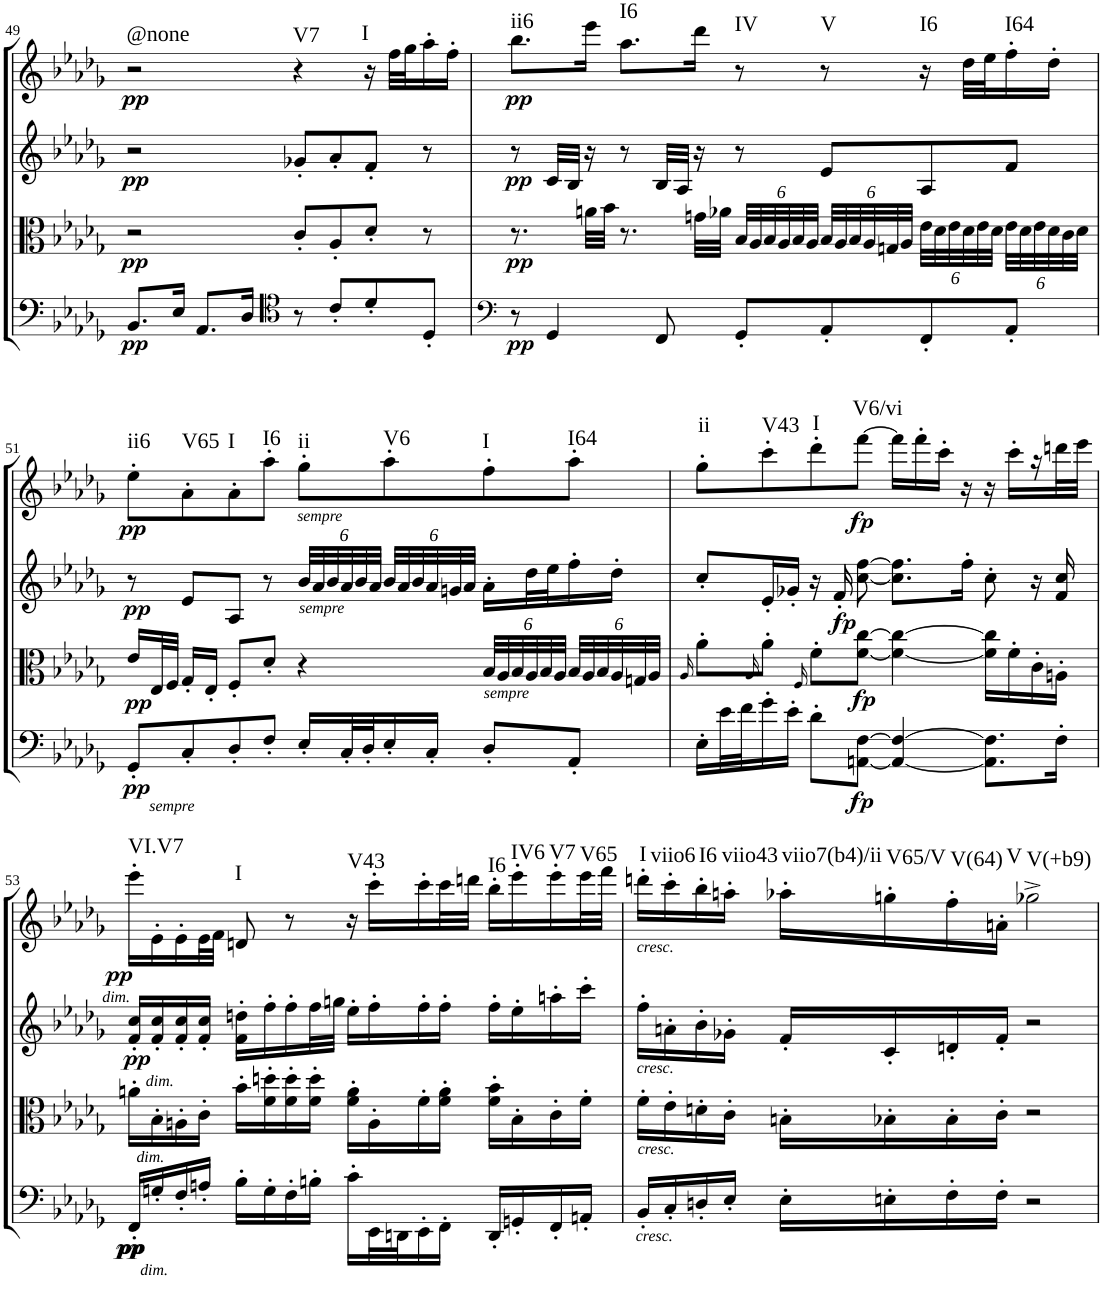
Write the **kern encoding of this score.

**kern	**dynam	**kern	**dynam	**kern	**dynam	**kern	**dynam	**harte
*part4	*part4	*part3	*part3	*part2	*part2	*part1	*part1	*part1
*staff4	*staff4	*staff3	*staff3	*staff2	*staff2	*staff1	*staff1	*
*I"Cello	*	*I"Viola	*	*I"2nd Violin	*	*I"1st Violin	*	*
*	*	*I'Vla	*	*I'Vln	*	*I'Vln	*	*
!!LO:PB:g=z
*clefF4	*	*clefC3	*	*clefG2	*	*clefG2	*	*
*k[b-e-a-d-g-]	*	*k[b-e-a-d-g-]	*	*k[b-e-a-d-g-]	*	*k[b-e-a-d-g-]	*	*
*D-:	*	*D-:	*	*D-:	*	*D-:	*	*
*M4/4	*	*M4/4	*	*M4/4	*	*M4/4	*	*
*met(c)	*	*met(c)	*	*met(c)	*	*met(c)	*	*
=49	=49	=49	=49	=49	=49	=49	=49	=49
!	!LO:DY:b	!	!LO:DY:b	!	!LO:DY:b	!	!LO:DY:b	!LO:H:kt=@none
8.BB-/L	pp	2r	pp	2r	pp	2r	pp	N
16E-/Jk	.	.	.	.	.	.	.	.
8.AA-/L	.	.	.	.	.	.	.	.
16D-/Jk	.	.	.	.	.	.	.	.
*clefC4	*	*	*	*	*	*	*	*
!	!	!	!	!	!	!	!	!LO:H:kt=V7
8r	.	8c'/L	.	8g-X'/L	.	4r	.	N
8c'/L	.	8A-'/	.	8a-'/	.	.	.	.
!	!	!	!	!	!	!	!	!LO:H:kt=I
8d-'/	.	8d-'/J	.	8f'/J	.	16r	.	N
.	.	.	.	.	.	32ff\LLL	.	.
.	.	.	.	.	.	32gg-\J	.	.
8D-'/J	.	8r	.	8r	.	16aa-'\	.	.
.	.	.	.	.	.	16ff'\JJ	.	.
=50	=50	=50	=50	=50	=50	=50	=50	=50
*clefF4	*	*	*	*	*	*	*	*
!	!LO:DY:b	!	!LO:DY:b	!	!LO:DY:b	!	!LO:DY:b	!LO:H:kt=ii6
8r	pp	8.r	pp	8r	pp	8.bb-\L	pp	N
4GG-/	.	.	.	32c/LLL	.	.	.	.
.	.	.	.	32B-/JJJ	.	.	.	.
.	.	32an\LLL	.	16r	.	16eee-\Jk	.	.
.	.	32b-\JJJ	.	.	.	.	.	.
!	!	!	!	!	!	!	!	!LO:H:kt=I6
.	.	8.r	.	8r	.	8.aa-\L	.	N
8FF/	.	.	.	32B-/LLL	.	.	.	.
.	.	.	.	32A-/JJJ	.	.	.	.
.	.	32gn\LLL	.	16r	.	16ddd-\Jk	.	.
.	.	32a-X\JJJ	.	.	.	.	.	.
*	*	*Xbrackettup	*	*	*	*	*	*
!	!	!	!	!	!	!	!	!LO:H:kt=IV
8GG-'/L	.	48B-/LLL	.	8r	.	8r	.	N
.	.	48A-/	.	.	.	.	.	.
.	.	48B-/	.	.	.	.	.	.
.	.	48A-/	.	.	.	.	.	.
.	.	48B-/	.	.	.	.	.	.
.	.	48A-/JJJ	.	.	.	.	.	.
!	!	!	!	!	!	!	!	!LO:H:kt=V
8AA-'/	.	48B-/LLL	.	8e-/L	.	8r	.	N
.	.	48A-/	.	.	.	.	.	.
.	.	48B-/	.	.	.	.	.	.
.	.	48A-/	.	.	.	.	.	.
.	.	48Gn/	.	.	.	.	.	.
.	.	48A-/JJJ	.	.	.	.	.	.
!	!	!	!	!	!	!	!	!LO:H:kt=I6
8FF'/	.	48e-\LLL	.	8A-/	.	16r	.	N
.	.	48d-\	.	.	.	.	.	.
.	.	48e-\	.	.	.	.	.	.
.	.	48d-\	.	.	.	32dd-\LLL	.	.
.	.	48e-\	.	.	.	.	.	.
.	.	.	.	.	.	32ee-\J	.	.
.	.	48d-\JJJ	.	.	.	.	.	.
!	!	!	!	!	!	!	!	!LO:H:kt=I64
8AA-'/J	.	48e-\LLL	.	8f/J	.	16ff'\	.	N
.	.	48d-\	.	.	.	.	.	.
.	.	48e-\	.	.	.	.	.	.
.	.	48d-\	.	.	.	16dd-'\JJ	.	.
.	.	48c\	.	.	.	.	.	.
.	.	48d-\JJJ	.	.	.	.	.	.
!!LO:LB:g=z
=51	=51	=51	=51	=51	=51	=51	=51	=51
!LO:TX:b:i:t=sempre	!	!	!	!	!	!	!	!
!	!LO:DY:b	!	!LO:DY:b	!	!LO:DY:b	!	!LO:DY:b	!LO:H:kt=ii6
8GG-'/L	pp	16e-/LL	pp	8r	pp	8ee-'\L	pp	N
.	.	32E-/L	.	.	.	.	.	.
.	.	32F/JJJ	.	.	.	.	.	.
!	!	!	!	!	!	!	!	!LO:H:kt=V65
8C'/	.	16G-'/LL	.	8e-/L	.	8a-'\	.	N
.	.	16E-'/JJ	.	.	.	.	.	.
!	!	!	!	!	!	!	!	!LO:H:kt=I
8D-'/	.	8F'/L	.	8A-/J	.	8a-'\	.	N
!	!	!	!	!	!	!	!	!LO:H:kt=I6
8F'/J	.	8d-'/J	.	8r	.	8aa-'\J	.	N
*	*	*	*	*Xbrackettup	*	*	*	*
!	!	!	!	!	!	!LO:TX:b:i:t=sempre	!	!
!	!	!	!	!LO:TX:b:i:t=sempre	!	!	!	!LO:H:kt=ii
16E-'/LL	.	4r	.	48b-/LLL	.	8gg-'\L	.	N
.	.	.	.	48a-/	.	.	.	.
.	.	.	.	48b-/	.	.	.	.
32C'/L	.	.	.	48a-/	.	.	.	.
.	.	.	.	48b-/	.	.	.	.
32D-'/J	.	.	.	.	.	.	.	.
.	.	.	.	48a-/JJJ	.	.	.	.
!	!	!	!	!	!	!	!	!LO:H:kt=V6
16E-'/	.	.	.	48b-/LLL	.	8aa-'\	.	N
.	.	.	.	48a-/	.	.	.	.
.	.	.	.	48b-/	.	.	.	.
16C'/JJ	.	.	.	48a-/	.	.	.	.
.	.	.	.	48gn/	.	.	.	.
.	.	.	.	48a-/JJJ	.	.	.	.
!	!	!LO:TX:b:i:t=sempre	!	!	!	!	!	!LO:H:kt=I
8D-'/L	.	48B-/LLL	.	16a-'\LL	.	8ff'\	.	N
.	.	48A-/	.	.	.	.	.	.
.	.	48B-/	.	.	.	.	.	.
.	.	48A-/	.	32dd-\L	.	.	.	.
.	.	48B-/	.	.	.	.	.	.
.	.	.	.	32ee-\J	.	.	.	.
.	.	48A-/JJJ	.	.	.	.	.	.
!	!	!	!	!	!	!	!	!LO:H:kt=I64
8AA-'/J	.	48B-/LLL	.	16ff'\	.	8aa-'\J	.	N
.	.	48A-/	.	.	.	.	.	.
.	.	48B-/	.	.	.	.	.	.
.	.	48A-/	.	16dd-'\JJ	.	.	.	.
.	.	48Gn/	.	.	.	.	.	.
.	.	48A-/JJJ	.	.	.	.	.	.
=52	=52	=52	=52	=52	=52	=52	=52	=52
.	.	16qA-/	.	.	.	.	.	.
!	!	!	!	!	!	!	!	!LO:H:kt=ii
16E-'\LL	.	8a-'\L	.	8cc'/L	.	8gg-'\L	.	N
32e-\L	.	.	.	.	.	.	.	.
32f\J	.	.	.	.	.	.	.	.
.	.	16qA-/	.	.	.	.	.	.
!	!	!	!	!	!	!	!	!LO:H:kt=V43
16g-'\	.	8a-'\J	.	16e-'/L	.	8ccc'\	.	N
16e-'\JJ	.	.	.	16g-X'/JJ	.	.	.	.
.	.	16qF/	.	.	.	.	.	.
!	!	!	!	!	!	!	!	!LO:H:kt=I
8d-'\L	.	8f'\L	.	16r	.	8ddd-'\	.	N
!	!	!	!	!	!LO:DY:b	!	!	!
.	.	.	.	16f'/	fp	.	.	.
!	!LO:DY:b	!	!LO:DY:b	!	!	!	!LO:DY:b	!LO:H:kt=V6/vi
[8AAn\ [8F\J	fp	[8f\ [8cc\J	fp	[8cc\ [8ff\	.	[8fff\J	fp	N
4AA/_ 4F/_	.	4f\_ 4cc\_	.	8.cc\] 8.ff\]L	.	16fff\LL]	.	.
.	.	.	.	.	.	16fff'\	.	.
.	.	.	.	.	.	16ccc'\JJ	.	.
.	.	.	.	16ff'\Jk	.	16r	.	.
8.AA\] 8.F\]L	.	16f\] 16cc\]LL	.	8cc'\	.	16r	.	.
.	.	16f'\	.	.	.	16ccc'\LL	.	.
.	.	16c'\	.	16r	.	16r	.	.
16F'\Jk	.	16An'\JJ	.	16f/ 16cc/	.	32dddn\L	.	.
.	.	.	.	.	.	32eee-\JJJ	.	.
!!LO:LB:g=z
=53	=53	=53	=53	=53	=53	=53	=53	=53
!	!	!	!	!	!	!LO:TX:b:i:t=dim.	!	!
!	!	!	!	!LO:TX:b:i:t=dim.	!	!	!	!
!	!	!LO:TX:b:i:t=dim.	!	!	!	!	!	!
!LO:TX:b:i:t=dim.	!	!	!	!	!	!	!	!
!	!LO:DY:b	!	!	!	!	!	!	!
!	!LO:DY:n=1:b	!	!	!	!LO:DY:b	!	!LO:DY:b	!LO:H:kt=VI.V7
16FF'/LL	pp pp	16an'\LL	.	16f/' 16cc/'LL	pp	16eee-'\LL	pp	N
16Gn'/	.	16B-'\	.	16f/' 16cc/'	.	16e-'\	.	.
16F'/	.	16An'\	.	16f/' 16cc/'	.	16e-'\	.	.
16An'/JJ	.	16c'\JJ	.	16f/' 16cc/'JJ	.	32e-\L	.	.
.	.	.	.	.	.	32f\JJJ	.	.
!	!	!	!	!	!	!	!	!LO:H:kt=I
16B-'\LL	.	16b-'\LL	.	16f\' 16ddn\'LL	.	8dn/	.	N
16G'\	.	16f\' 16ddn\'	.	16ff'\	.	.	.	.
16F'\	.	16f\' 16dd\'	.	16ff'\	.	8r	.	.
16Bn'\JJ	.	16f\' 16dd\'JJ	.	32ff\L	.	.	.	.
.	.	.	.	32ggn\JJJ	.	.	.	.
!	!	!	!	!	!	!	!	!LO:H:kt=V43
16c'\LL	.	16f\' 16a\'LL	.	16ee-'\LL	.	16r	.	N
32EE-\L	.	16A'\	.	16ff'\	.	16ccc'\LL	.	.
32DDn\J	.	.	.	.	.	.	.	.
16EE-'\	.	16f'\	.	16ff'\	.	16ccc'\	.	.
16FF'\JJ	.	16f\' 16a\'JJ	.	16ff'\JJ	.	32ccc\L	.	.
.	.	.	.	.	.	32dddn\JJJ	.	.
!	!	!	!	!	!	!	!	!LO:H:kt=I6
16DD'/LL	.	16f\' 16b-\'LL	.	16ff'\LL	.	16bb-'\LL	.	N
!	!	!	!	!	!	!	!	!LO:H:kt=IV6
16GGn'/	.	16B-'\	.	16ee-'\	.	16eee-'\	.	N
!	!	!	!	!	!	!	!	!LO:H:kt=V7
16FF'/	.	16c'\	.	16aan'\	.	16eee-'\	.	N
!	!	!	!	!	!	!	!	!LO:H:kt=V65
16AAn'/JJ	.	16f'\JJ	.	16ccc'\JJ	.	32eee-\L	.	N
.	.	.	.	.	.	32fff\JJJ	.	.
=54	=54	=54	=54	=54	=54	=54	=54	=54
!	!	!	!	!	!	!LO:TX:b:i:t=cresc.	!	!
!	!	!	!	!LO:TX:b:i:t=cresc.	!	!	!	!
!	!	!LO:TX:b:i:t=cresc.	!	!	!	!	!	!
!LO:TX:b:i:t=cresc.	!	!	!	!	!	!	!	!LO:H:kt=I
16BB-'/LL	.	16f'\LL	.	16ff'\LL	.	16dddn'\LL	.	N
!	!	!	!	!	!	!	!	!LO:H:kt=viio6
16C'/	.	16e-'\	.	16an'\	.	16ccc'\	.	N
!	!	!	!	!	!	!	!	!LO:H:kt=I6
16Dn'/	.	16dn'\	.	16b-'\	.	16bb-'\	.	N
!	!	!	!	!	!	!	!	!LO:H:kt=viio43
16E-'/JJ	.	16c'\JJ	.	16g-X'\JJ	.	16aan'\JJ	.	N
!	!	!	!	!	!	!	!	!LO:H:kt=viio7(b4)/ii
16E-'\LL	.	16Bn'\LL	.	16f'/LL	.	16aa-X'\LL	.	N
!	!	!	!	!	!	!	!	!LO:H:kt=V65/V
16En'\	.	16B-X'\	.	16c'/	.	16ggn'\	.	N
!	!	!	!	!	!	!	!	!LO:H:kt=V(64)
16F'\	.	16B-'\	.	16dn'/	.	16ff'\	.	N
!	!	!	!	!	!	!	!	!LO:H:kt=V
16F'\JJ	.	16c'\JJ	.	16f'/JJ	.	16an'\JJ	.	N
!	!	!	!	!	!	!	!	!LO:H:kt=V(+b9)
2r	.	2r	.	2r	.	2gg-X^\	.	N
=	=	=	=	=	=	=	=	=
*-	*-	*-	*-	*-	*-	*-	*-	*-
